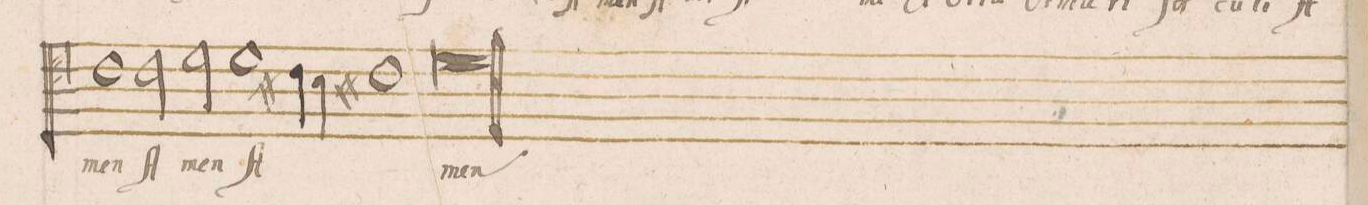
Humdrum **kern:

**kern	**text
*I"ALTVS	*
*clefC4	*
*k[]	*
*met(C|)	*
*M2/1	*
1c\	-men
=243-	=243-
2c\	A-
2d\	-men
1d\	A-
=244-	=244-
4c#X\	.
4B\	.
1c#X\	.
=245-	=245-
0d\	-men
==	==
*-	*-
